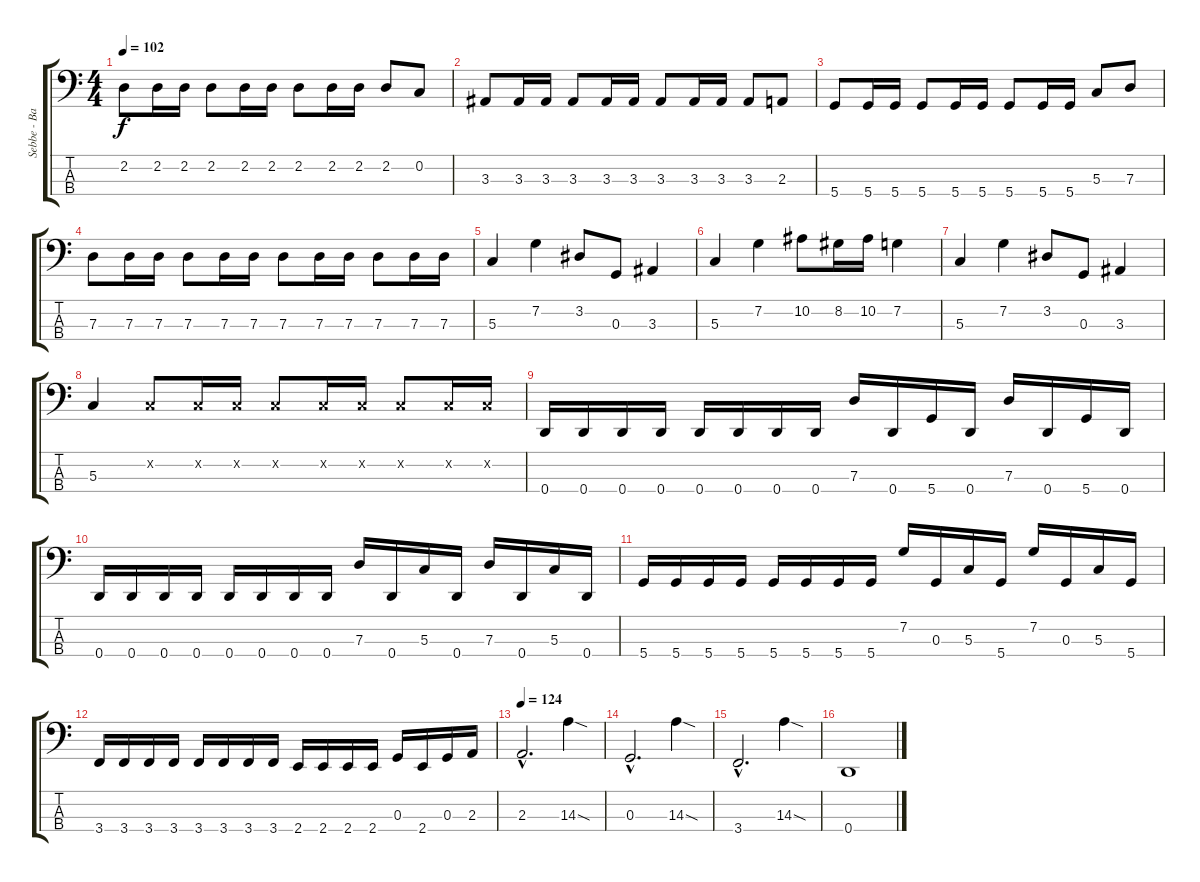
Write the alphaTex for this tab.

\track ("Sebbe - Bass" "Sebbe - Ba") {instrument electricbassfinger}
\staff {score tabs}
\tuning (F2 C2 G1 D1) {hide}
\ts (4 4)
\tempo 102
\clef f4
\ks c
2.2.8{dy f} 2.2.16 2.2.16 2.2.8 2.2.16 2.2.16 2.2.8 2.2.16 2.2.16 2.2.8 0.2.8 |
3.3.8 3.3.16 3.3.16 3.3.8 3.3.16 3.3.16 3.3.8 3.3.16 3.3.16 3.3.8 2.3.8 |
5.4.8 5.4.16 5.4.16 5.4.8 5.4.16 5.4.16 5.4.8 5.4.16 5.4.16 5.3.8 7.3.8 |
7.3.8 7.3.16 7.3.16 7.3.8 7.3.16 7.3.16 7.3.8 7.3.16 7.3.16 7.3.8 7.3.16 7.3.16 |
5.3.4 7.2.4 3.2.8 0.3.8 3.3.4 |
5.3.4 7.2.4 10.2.8 8.2.16 10.2.16 7.2.4 |
5.3.4 7.2.4 3.2.8 0.3.8 3.3.4 |
5.3.4 0.2{x}.8 0.2{x}.16 0.2{x}.16 0.2{x}.8 0.2{x}.16 0.2{x}.16 0.2{x}.8 0.2{x}.16 0.2{x}.16 |
0.4.16 0.4.16 0.4.16 0.4.16 0.4.16 0.4.16 0.4.16 0.4.16 7.3.16 0.4.16 5.4.16 0.4.16 7.3.16 0.4.16 5.4.16 0.4.16 |
0.4.16 0.4.16 0.4.16 0.4.16 0.4.16 0.4.16 0.4.16 0.4.16 7.3.16 0.4.16 5.3.16 0.4.16 7.3.16 0.4.16 5.3.16 0.4.16 |
5.4.16 5.4.16 5.4.16 5.4.16 5.4.16 5.4.16 5.4.16 5.4.16 7.2.16 0.3.16 5.3.16 5.4.16 7.2.16 0.3.16 5.3.16 5.4.16 |
3.4.16 3.4.16 3.4.16 3.4.16 3.4.16 3.4.16 3.4.16 3.4.16 2.4.16 2.4.16 2.4.16 2.4.16 0.3.16 2.4.16 0.3.16 2.3.16 |
\tempo 124
2.3{hac}.2{d} 14.3{sod}.4 |
0.3{hac}.2{d} 14.3{sod}.4 |
3.4{hac}.2{d} 14.3{sod}.4 |
0.4.1
